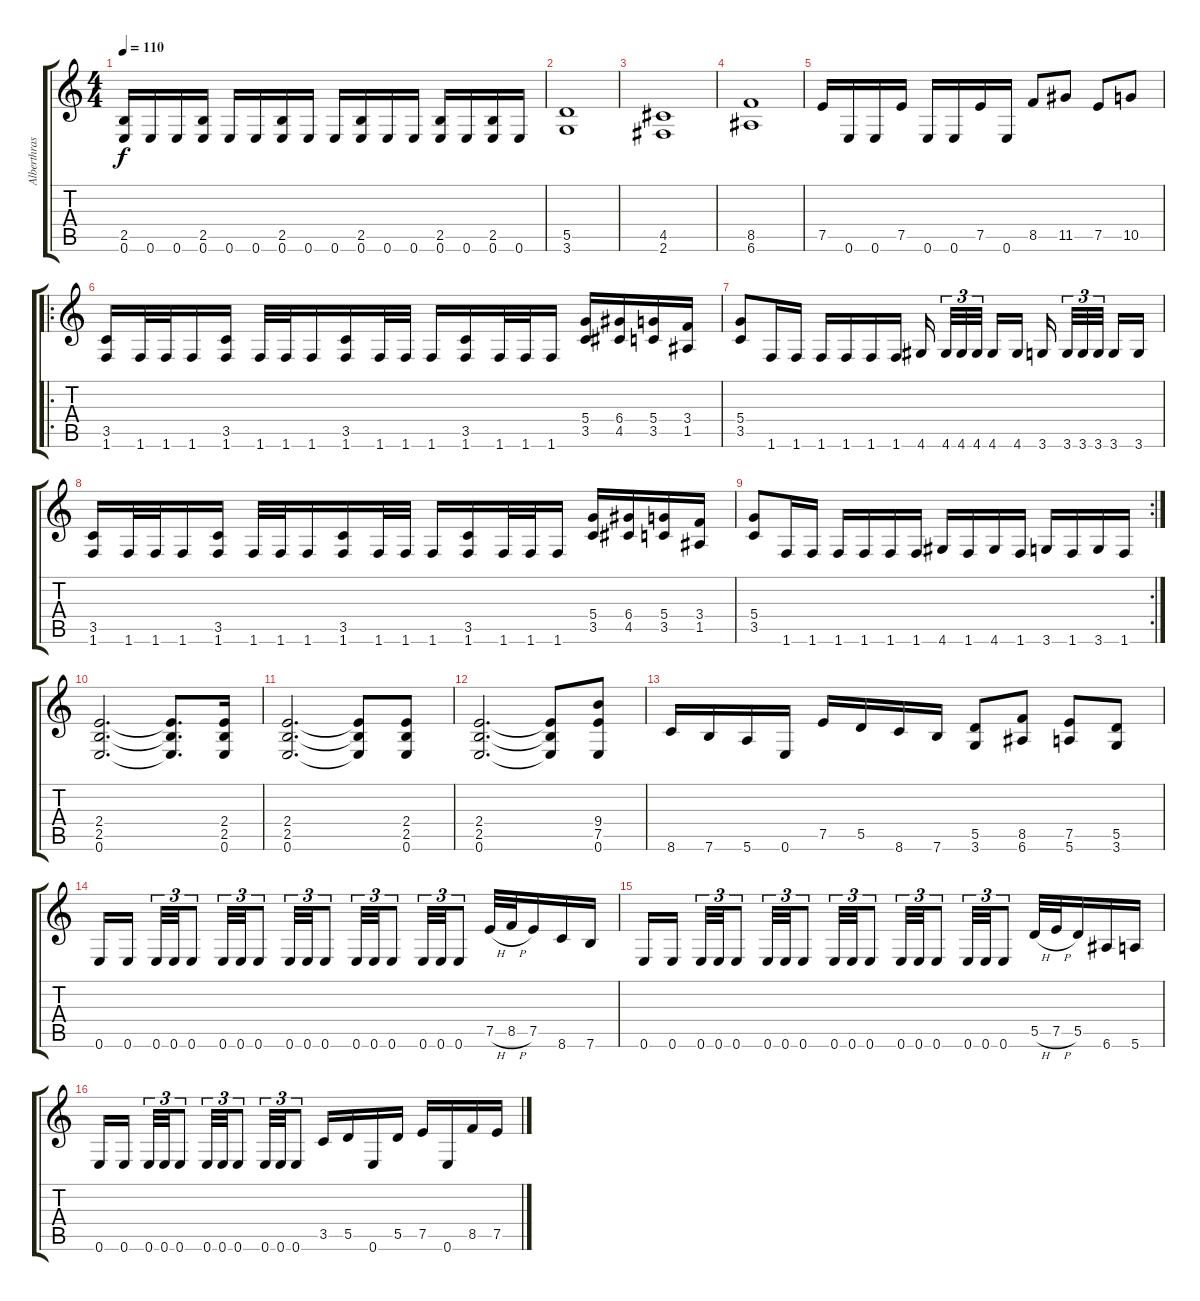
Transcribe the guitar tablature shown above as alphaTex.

\track ("Alberthrash" "Alberthras") {instrument distortionguitar}
\staff {score tabs}
\tuning (E4 B3 G3 D3 A2 E2) {hide}
\ts (4 4)
\tempo 110
\clef g2
\ks c
(2.5 0.6).16{dy f} 0.6.16 0.6.16 (2.5 0.6).16 0.6.16 0.6.16 (2.5 0.6).16 0.6.16 0.6.16 (2.5 0.6).16 0.6.16 0.6.16 (2.5 0.6).16 0.6.16 (2.5 0.6).16 0.6.16 |
(5.5 3.6).1 |
(4.5 2.6).1 |
(8.5 6.6).1 |
7.5.16 0.6.16 0.6.16 7.5.16 0.6.16 0.6.16 7.5.16 0.6.16 8.5.8 11.5.8 7.5.8 10.5.8 |
\ro
(3.5 1.6).16 1.6.32 1.6.32 1.6.16 (3.5 1.6).16 1.6.32 1.6.32 1.6.16 (3.5 1.6).16 1.6.32 1.6.32 1.6.16 (3.5 1.6).16 1.6.32 1.6.32 1.6.16 (5.4 3.5).16 (6.4 4.5).16 (5.4 3.5).16 (3.4 1.5).16 |
(5.4 3.5).8 1.6.16 1.6.16 1.6.16 1.6.16 1.6.16 1.6.16 4.6.16{beam splitsecondary} 4.6.32{tu (3 2)} 4.6.32{tu (3 2)} 4.6.32{tu (3 2) beam splitsecondary} 4.6.16 4.6.16 3.6.16{beam splitsecondary} 3.6.32{tu (3 2)} 3.6.32{tu (3 2)} 3.6.32{tu (3 2) beam splitsecondary} 3.6.16 3.6.16 |
(3.5 1.6).16 1.6.32 1.6.32 1.6.16 (3.5 1.6).16 1.6.32 1.6.32 1.6.16 (3.5 1.6).16 1.6.32 1.6.32 1.6.16 (3.5 1.6).16 1.6.32 1.6.32 1.6.16 (5.4 3.5).16 (6.4 4.5).16 (5.4 3.5).16 (3.4 1.5).16 |
\rc 2
(5.4 3.5).8 1.6.16 1.6.16 1.6.16 1.6.16 1.6.16 1.6.16 4.6.16 1.6.16 4.6.16 1.6.16 3.6.16 1.6.16 3.6.16 1.6.16 |
(2.4 2.5 0.6).2{d} (2.4{t} 2.5{t} 0.6{t}).8{d} (2.4 2.5 0.6).16 |
(2.4 2.5 0.6).2{d} (2.4{t} 2.5{t} 0.6{t}).8 (2.4 2.5 0.6).8 |
(2.4 2.5 0.6).2{d} (2.4{t} 2.5{t} 0.6{t}).8 (9.4 7.5 0.6).8 |
8.6.16 7.6.16 5.6.16 0.6.16 7.5.16 5.5.16 8.6.16 7.6.16 (5.5 3.6).8 (8.5 6.6).8 (7.5 5.6).8 (5.5 3.6).8 |
0.6.16 0.6.16{beam splitsecondary} 0.6.32{tu (3 2)} 0.6.32{tu (3 2)} 0.6.8{tu (3 2)} 0.6.32{tu (3 2)} 0.6.32{tu (3 2)} 0.6.8{tu (3 2)} 0.6.32{tu (3 2)} 0.6.32{tu (3 2)} 0.6.8{tu (3 2)} 0.6.32{tu (3 2)} 0.6.32{tu (3 2)} 0.6.8{tu (3 2)} 0.6.32{tu (3 2)} 0.6.32{tu (3 2)} 0.6.8{tu (3 2)} 7.5{h}.32 8.5{h}.32 7.5.16 8.6.16 7.6.16 |
0.6.16 0.6.16{beam splitsecondary} 0.6.32{tu (3 2)} 0.6.32{tu (3 2)} 0.6.8{tu (3 2)} 0.6.32{tu (3 2)} 0.6.32{tu (3 2)} 0.6.8{tu (3 2)} 0.6.32{tu (3 2)} 0.6.32{tu (3 2)} 0.6.8{tu (3 2)} 0.6.32{tu (3 2)} 0.6.32{tu (3 2)} 0.6.8{tu (3 2)} 0.6.32{tu (3 2)} 0.6.32{tu (3 2)} 0.6.8{tu (3 2)} 5.5{h}.32 7.5{h}.32 5.5.16 6.6.16 5.6.16 |
0.6.16 0.6.16{beam splitsecondary} 0.6.32{tu (3 2)} 0.6.32{tu (3 2)} 0.6.8{tu (3 2)} 0.6.32{tu (3 2)} 0.6.32{tu (3 2)} 0.6.8{tu (3 2)} 0.6.32{tu (3 2)} 0.6.32{tu (3 2)} 0.6.8{tu (3 2)} 3.5.16 5.5.16 0.6.16 5.5.16 7.5.16 0.6.16 8.5.16 7.5.16
